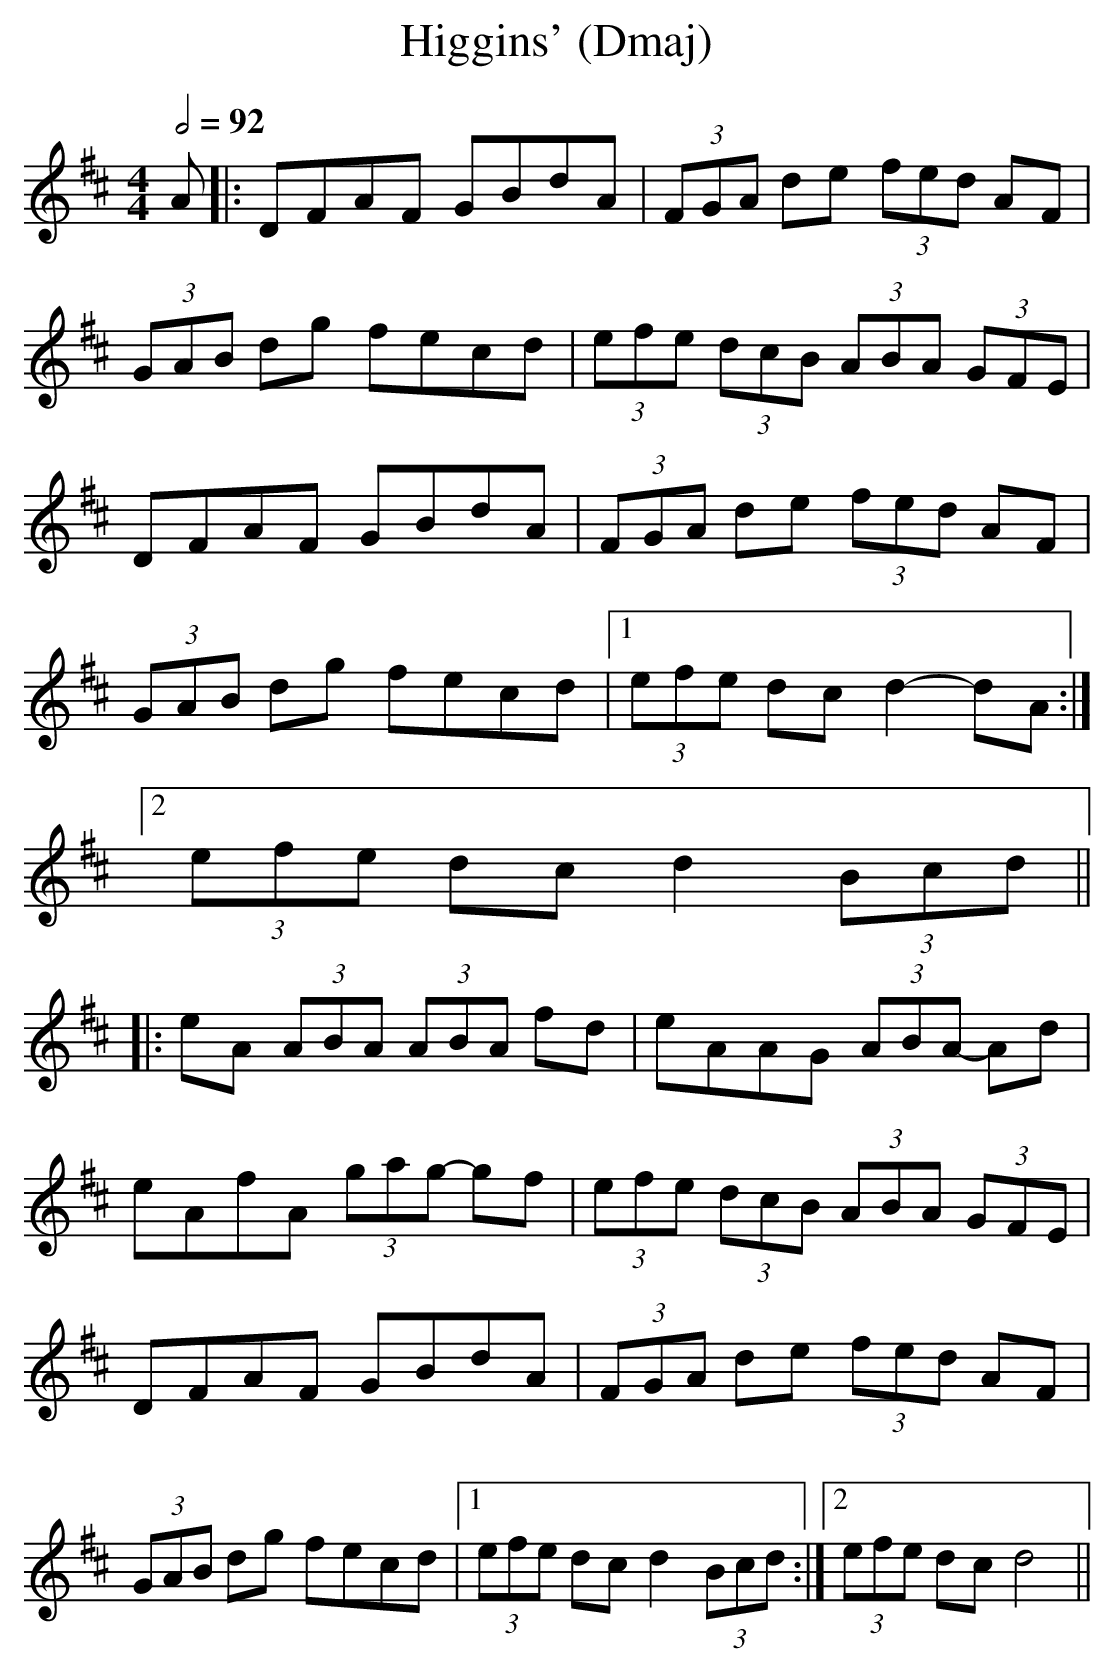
X:1
T:Higgins' (Dmaj)
Q:1/2=92
M:4/4
L:1/8
K:Dmaj
A|:DFAF GBdA|(3FGA de (3fed AF|(3GAB dg fecd|(3efe (3dcB (3ABA (3GFE|
DFAF GBdA|(3FGA de (3fed AF|(3GAB dg fecd|1(3efe dc d2-dA:|2(3efe dc d2 (3Bcd||
|:eA (3ABA (3ABA fd|eAAG (3ABA- Ad|eAfA (3gag- gf|(3efe (3dcB (3ABA (3GFE|
DFAF GBdA|(3FGA de (3fed AF|(3GAB dg fecd|1(3efe dc d2 (3Bcd:|2(3efe dc d4||
